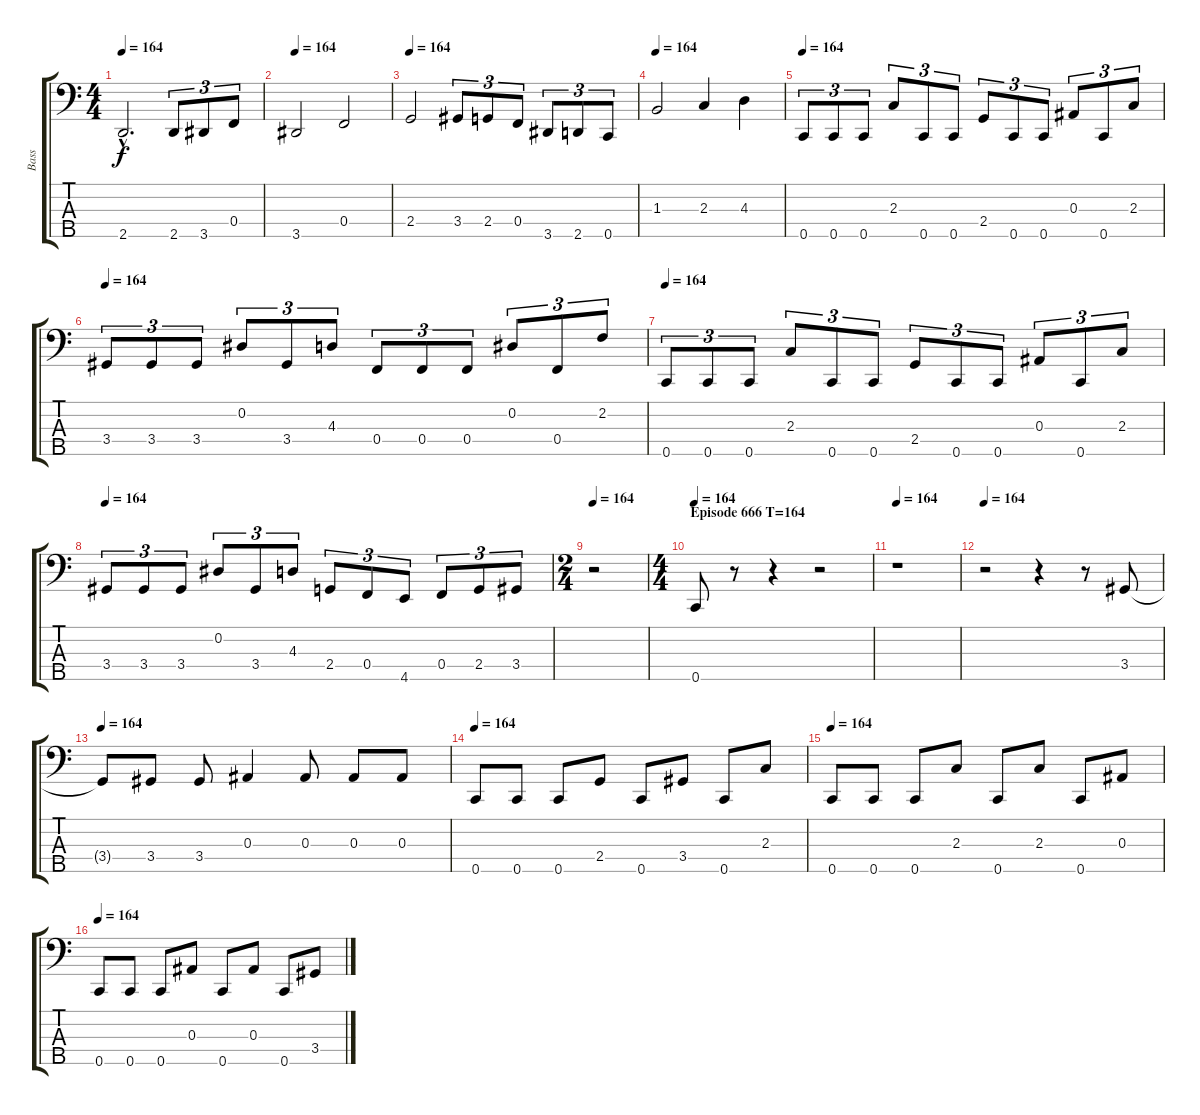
\track ("Bass" "Bass") {instrument electricbassfinger}
\staff {score tabs}
\tuning (Ab2 Eb2 Bb1 F1 C1) {hide}
\ts (4 4)
\tempo 164
\clef f4
\ks c
2.5{hac}.2{d dy f} 2.5.8{tu (3 2)} 3.5.8{tu (3 2)} 0.4.8{tu (3 2)} |
\tempo 164
3.5.2 0.4.2 |
\tempo 164
2.4.2 3.4.8{tu (3 2)} 2.4.8{tu (3 2)} 0.4.8{tu (3 2)} 3.5.8{tu (3 2)} 2.5.8{tu (3 2)} 0.5.8{tu (3 2)} |
\tempo 164
1.3.2 2.3.4 4.3.4 |
\tempo 164
0.5.8{tu (3 2)} 0.5.8{tu (3 2)} 0.5.8{tu (3 2)} 2.3.8{tu (3 2)} 0.5.8{tu (3 2)} 0.5.8{tu (3 2)} 2.4.8{tu (3 2)} 0.5.8{tu (3 2)} 0.5.8{tu (3 2)} 0.3.8{tu (3 2)} 0.5.8{tu (3 2)} 2.3.8{tu (3 2)} |
\tempo 164
3.4.8{tu (3 2)} 3.4.8{tu (3 2)} 3.4.8{tu (3 2)} 0.2.8{tu (3 2)} 3.4.8{tu (3 2)} 4.3.8{tu (3 2)} 0.4.8{tu (3 2)} 0.4.8{tu (3 2)} 0.4.8{tu (3 2)} 0.2.8{tu (3 2)} 0.4.8{tu (3 2)} 2.2.8{tu (3 2)} |
\tempo 164
0.5.8{tu (3 2)} 0.5.8{tu (3 2)} 0.5.8{tu (3 2)} 2.3.8{tu (3 2)} 0.5.8{tu (3 2)} 0.5.8{tu (3 2)} 2.4.8{tu (3 2)} 0.5.8{tu (3 2)} 0.5.8{tu (3 2)} 0.3.8{tu (3 2)} 0.5.8{tu (3 2)} 2.3.8{tu (3 2)} |
\tempo 164
3.4.8{tu (3 2)} 3.4.8{tu (3 2)} 3.4.8{tu (3 2)} 0.2.8{tu (3 2)} 3.4.8{tu (3 2)} 4.3.8{tu (3 2)} 2.4.8{tu (3 2)} 0.4.8{tu (3 2)} 4.5.8{tu (3 2)} 0.4.8{tu (3 2)} 2.4.8{tu (3 2)} 3.4.8{tu (3 2)} |
\ts (2 4)
\tempo 164
r.2 |
\ts (4 4)
\section ("" "Episode 666 T=164")
\tempo 164
0.5.8 r.8 r.4 r.2 |
\tempo 164
r.1 |
\tempo 164
r.2 r.4 r.8 3.4.8 |
\tempo 164
3.4{t}.8 3.4.8 3.4.8 0.3.4 0.3.8 0.3.8 0.3.8 |
\tempo 164
0.5.8 0.5.8 0.5.8 2.4.8 0.5.8 3.4.8 0.5.8 2.3.8 |
\tempo 164
0.5.8 0.5.8 0.5.8 2.3.8 0.5.8 2.3.8 0.5.8 0.3.8 |
\tempo 164
0.5.8 0.5.8 0.5.8 0.3.8 0.5.8 0.3.8 0.5.8 3.4.8
